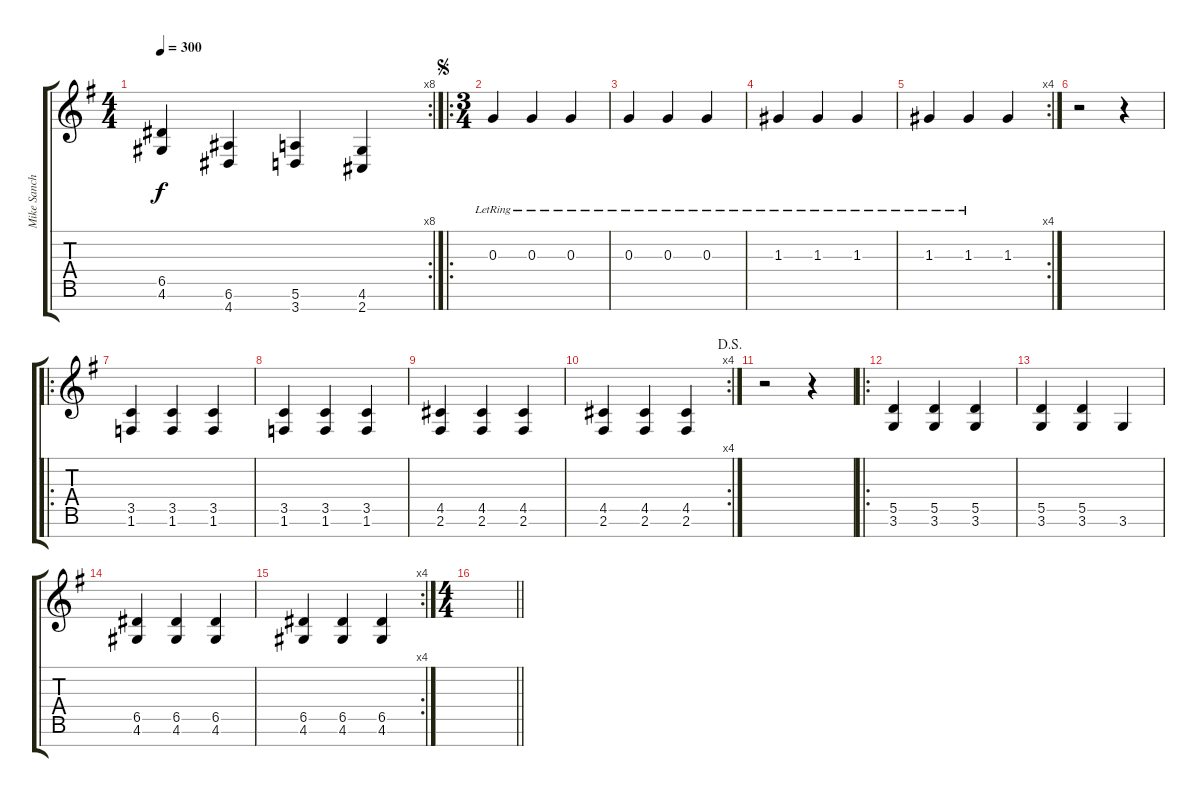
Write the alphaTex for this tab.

\track ("Mike Sanchez (if mike played 7)" "Mike Sanch") {instrument distortionguitar}
\staff {score tabs}
\tuning (E4 B3 G3 D3 A2 E2 B1) {hide}
\rc 8
\ts (4 4)
\tempo 300
\clef g2
\ks g
(6.5 4.6).4{dy f} (6.6 4.7).4 (5.6 3.7).4 (4.6 2.7).4 |
\ro
\ts (3 4)
\jump segno
0.3{lr}.4 0.3{lr}.4 0.3{lr}.4 |
0.3{lr}.4 0.3{lr}.4 0.3{lr}.4 |
1.3{lr}.4 1.3{lr}.4 1.3{lr}.4 |
\rc 4
1.3{lr}.4 1.3{lr}.4 1.3.4 |
r.2 r.4 |
\ro
(3.5 1.6).4 (3.5 1.6).4 (3.5 1.6).4 |
(3.5 1.6).4 (3.5 1.6).4 (3.5 1.6).4 |
(4.5 2.6).4 (4.5 2.6).4 (4.5 2.6).4 |
\rc 4
\jump dalsegno
(4.5 2.6).4 (4.5 2.6).4 (4.5 2.6).4 |
r.2 r.4 |
\ro
(5.5 3.6).4 (5.5 3.6).4 (5.5 3.6).4 |
(5.5 3.6).4 (5.5 3.6).4 3.6.4 |
(6.5 4.6).4 (6.5 4.6).4 (6.5 4.6).4 |
\rc 4
(6.5 4.6).4 (6.5 4.6).4 (6.5 4.6).4 |
\ts (4 4)
\barLineRight lightlight
